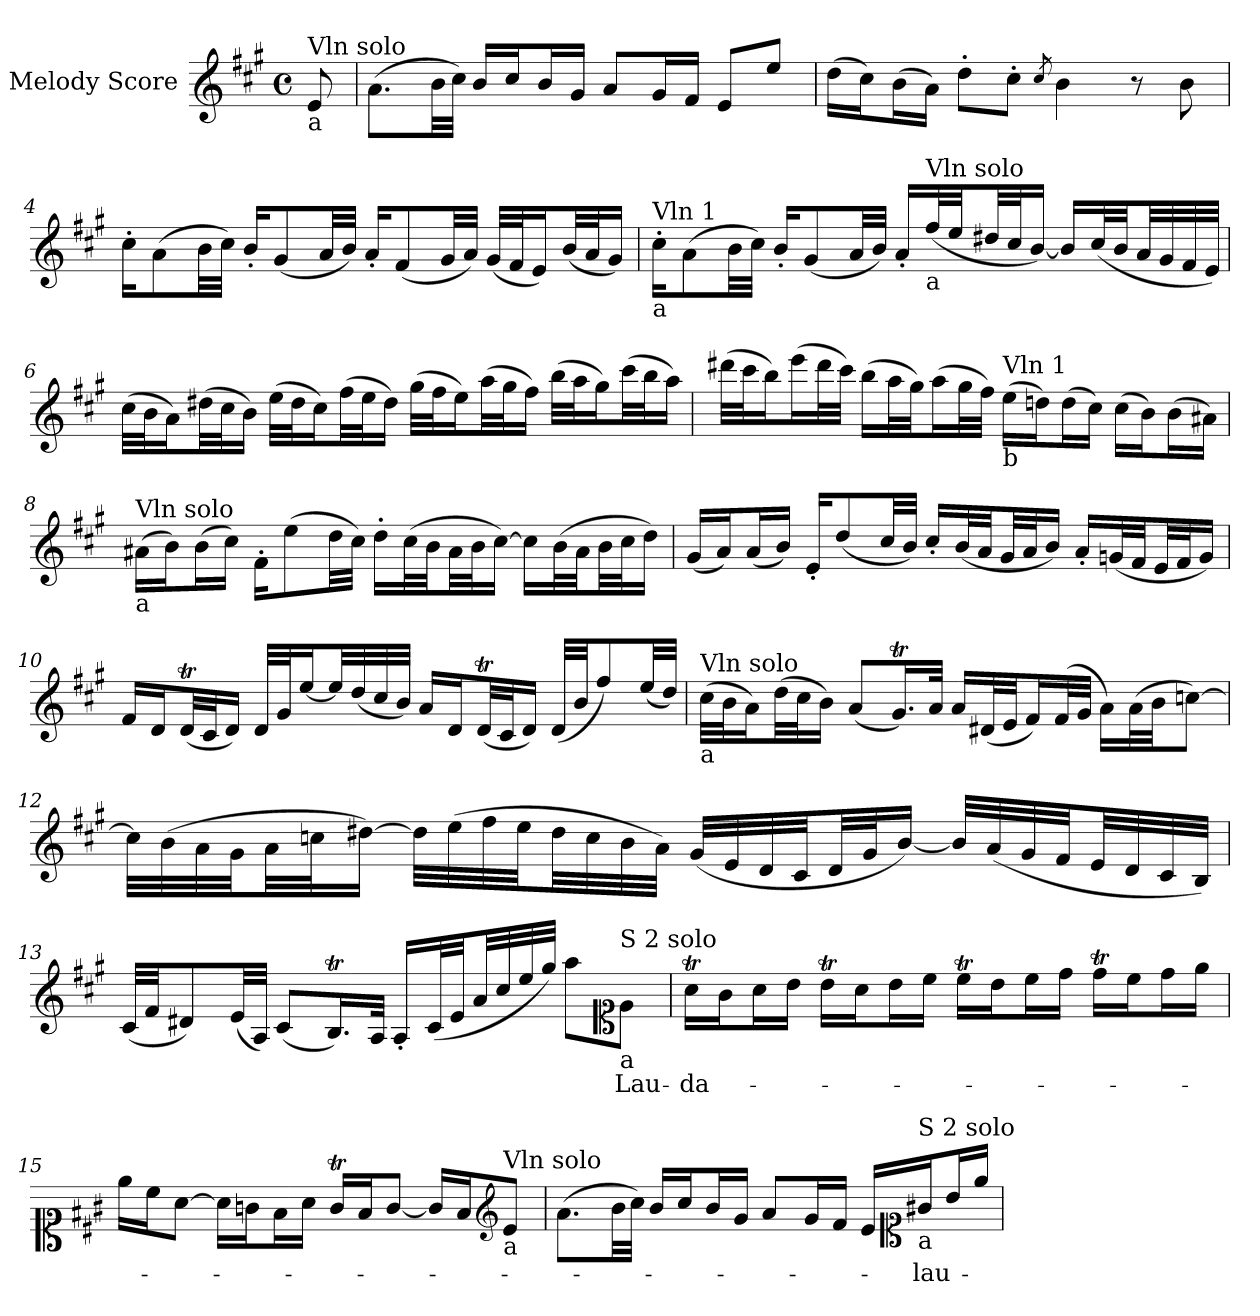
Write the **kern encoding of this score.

**kern	**text
*part1	*part1
*staff1	*staff1
*I"Melody Score	*
*k[f#c#g#]	*
*M4/4	*
*met(c)	*
*MM74	*
=1	=1
!LO:TX:a:t=Vln solo	!
!LO:TX:b:t=a	!
8e/	.
=2	=2
(8.a\L	.
32b\LL	.
32cc#\JJJ)	.
16b/LL	.
16cc#/J	.
16b/L	.
16g#/JJ	.
8a/L	.
16g#/L	.
16f#/JJ	.
8e/L	.
8ee/J	.
=3	=3
(16dd\LL	.
16cc#\J)	.
(16b\L	.
16a\JJ)	.
8dd'\L	.
8cc#'\J	.
8qcc#/	.
4b\	.
8r	.
8b\	.
=4	=4
16cc#'\KL	.
(8a\	.
32b\LL	.
32cc#\JJJ)	.
16b'/KL	.
(8g#/	.
32a/LL	.
32b/JJJ)	.
16a'/KL	.
(8f#/	.
32g#/LL	.
32a/JJJ)	.
(32g#/LLL	.
32f#/J	.
16e/J)	.
(32b/LL	.
32a/J	.
16g#/JJ)	.
=5	=5
!LO:TX:a:t=Vln 1	!
!LO:TX:b:t=a	!
16cc#'\KL	.
(8a\	.
32b\LL	.
32cc#\JJJ)	.
16b'/KL	.
(8g#/	.
32a/LL	.
32b/JJJ)	.
16a'/LL	.
!LO:TX:a:t=Vln solo	!
!LO:TX:b:t=a	!
(32ff#/L	.
32ee/JJ	.
32dd#X/LL	.
32cc#/J	.
[16b/JJ)	.
16b/LL]	.
(32cc#/L	.
32b/JJ	.
32a/LL	.
32g#/	.
32f#/	.
32e/JJJ)	.
=6	=6
(32cc#\LLL	.
32b\J	.
16a\J)	.
(32dd#X\LL	.
32cc#\J	.
16b\JJ)	.
(32ee\LLL	.
32dd#\J	.
16cc#\J)	.
(32ff#\LL	.
32ee\J	.
16dd#\JJ)	.
(32gg#\LLL	.
32ff#\J	.
16ee\J)	.
(32aa\LL	.
32gg#\J	.
16ff#\JJ)	.
(32bb\LLL	.
32aa\J	.
16gg#\J)	.
(32ccc#\LL	.
32bb\J	.
16aa\JJ)	.
=7	=7
(32ddd#X\LLL	.
32ccc#\J	.
16bb\J)	.
(16eee\L	.
32ddd#\L	.
32ccc#\JJJ)	.
(16bb\LL	.
32aa\L	.
32gg#\JJ)	.
(16aa\L	.
32gg#\L	.
32ff#\JJJ)	.
!LO:TX:a:t=Vln 1	!
!LO:TX:b:t=b	!
(16ee\LL	.
16ddn\J)	.
(16dd\L	.
16cc#\JJ)	.
(16cc#\LL	.
16b\J)	.
(16b\L	.
16a#X\JJ)	.
=8	=8
!LO:TX:a:t=Vln solo	!
!LO:TX:b:t=a	!
(16a#X\LL	.
16b\J)	.
(16b\L	.
16cc#\JJ)	.
16f#'\KL	.
(8ee\	.
32dd\LL	.
32cc#\JJJ)	.
16dd'\LL	.
(32cc#\L	.
32b\JJ	.
32a#\LL	.
32b\J	.
[16cc#\JJ)	.
16cc#\LL]	.
(32b\L	.
32a#\JJ	.
32b\LL	.
32cc#\J	.
16dd\JJ)	.
=9	=9
(16g#/LL	.
16a/J)	.
(16a/L	.
16b/JJ)	.
16e'/KL	.
(8dd/	.
32cc#/LL	.
32b/JJJ)	.
16cc#'/LL	.
(32b/L	.
32a/JJ	.
32g#/LL	.
32a/J	.
16b/JJ)	.
16a'/LL	.
(32gn/L	.
32f#/JJ	.
32e/LL	.
32f#/J	.
16g/JJ)	.
=10	=10
16f#/LL	.
16d/J	.
(32dT/LL	.
32c#/J	.
16d/JJ)	.
32d/LLL	.
32g#/J	.
[16ee/J	.
32ee/LL]	.
(32dd/	.
32cc#/	.
32b/JJJ)	.
16a/LL	.
16d/J	.
(32dT/LL	.
32c#/J	.
16d/JJ)	.
(32d/LLL	.
32b/JJ	.
8ff#/)	.
(32ee/LL	.
32dd/JJJ)	.
=11	=11
!LO:TX:a:t=Vln solo	!
!LO:TX:b:t=a	!
(32cc#\LLL	.
32b\J	.
16a\J)	.
(32dd\LL	.
32cc#\J	.
16b\JJ)	.
(8a/L	.
16.g#t/L)	.
32a/JJk	.
16a/LL	.
(32d#X/L	.
32e/JJ	.
16f#/L)	.
(32f#/L	.
32g#/JJJ	.
16a\LL)	.
(32a\L	.
32b\JJ	.
[8ccn\J)	.
=12	=12
32cc\LLL]	.
(32b\	.
32a\	.
32g#\JJ	.
32a\LL	.
32ccn\J	.
[16dd#X\JJ)	.
32dd#\LLL]	.
(32ee\	.
32ff#\	.
32ee\JJ	.
32dd#\LL	.
32cc\	.
32b\	.
32a\JJJ)	.
(32g#/LLL	.
32e/	.
32d/	.
32c#/JJ	.
32d/LL	.
32g#/J	.
[16b/JJ)	.
32b/LLL]	.
(32a/	.
32g#/	.
32f#/JJ	.
32e/LL	.
32d/	.
32c#/	.
32B/JJJ)	.
=13	=13
(32c#/LLL	.
32f#/JJ	.
8d#X/)	.
(32e/LL	.
32A/JJJ)	.
(8c#/L	.
16.BT/L)	.
32A/JJk	.
16A'/LL	.
(32c#/L	.
32e/JJ	.
32a/LL	.
32cc#/	.
32ee/	.
32gg#/JJJ)	.
8aa\L	.
*clefC1	*
!LO:TX:a:t=S 2 solo	!
!LO:TX:b:t=a	!
!	!LO:LY:b
8e\J	Lau-
=14	=14
!	!LO:LY:b
16aT\LL	-da-
16g#\J	.
16a\L	.
16b\JJ	.
16bT\LL	.
16a\J	.
16b\L	.
16cc#\JJ	.
16cc#t\LL	.
16b\J	.
16cc#\L	.
16dd\JJ	.
16ddT\LL	.
16cc#\J	.
16dd\L	.
16ee\JJ	.
=15	=15
16ee\LL	.
16cc#\J	.
[8a\J	.
16a\LL]	.
16gn\J	.
16f#\L	.
16a\JJ	.
16gT/LL	.
16f#/J	.
[8g/J	.
16g/LL]	.
16f#/J	.
*clefG2	*
!LO:TX:a:t=Vln solo	!
!LO:TX:b:t=a	!
8e/J	.
=16	=16
(8.a\L	.
32b\LL	.
32cc#\JJJ)	.
16b/LL	.
16cc#/J	.
16b/L	.
16g#/JJ	.
8a/L	.
16g#/L	.
16f#/JJ	.
16e/LL	.
*clefC1	*
!LO:TX:a:t=S 2 solo	!
!LO:TX:b:t=a	!
!	!LO:LY:b
16g#X/J	lau-
16b/L	.
16ee/JJ	.
=	=
*-	*-
